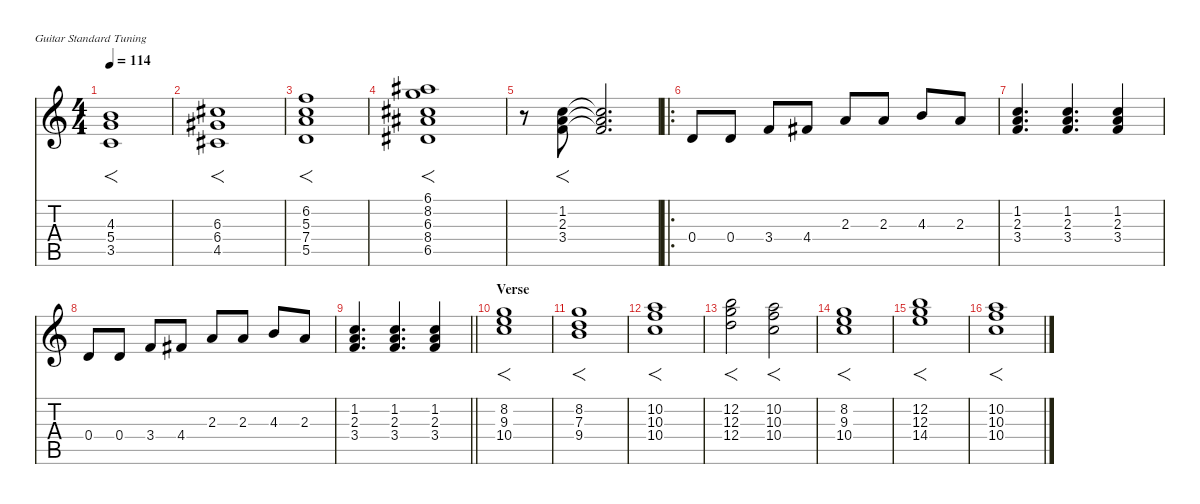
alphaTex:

\defaultSystemsLayout 4
\hideDynamics
\bracketExtendMode nobrackets
\singleTrackTrackNamePolicy hidden
\multiTrackTrackNamePolicy hidden
\firstSystemTrackNameMode fullname
\firstSystemTrackNameOrientation horizontal
\otherSystemsTrackNameOrientation horizontal
\track ("Backing" "el.guit.") {defaultSystemsLayout 8 instrument electricguitarclean}
\staff {score tabs}
\tuning (E4 B3 G3 D3 A2 E2)
\ts (4 4)
\beaming (8 2 2 2 2)
\tempo 114
\clef g2
\ks c
(4.3 5.4 3.5).1{f dy fff instrument electricguitarclean beam Up} |
(6.3{acc #} 6.4{acc #} 4.5{acc #}).1{f beam Up} |
(6.2 5.3 7.4 5.5).1{f beam Up} |
(6.1{acc #} 8.2 6.3{acc #} 8.4{acc #} 6.5{acc #}).1{f beam Down} |
r.8{beam Down} (1.2 2.3 3.4).8{f beam Up} (1.2{t} 2.3{t} 3.4{t}).2{d dy f beam Up} |
\ro
0.4.8{beam Up} 0.4.8{beam Up} 3.4.8{beam Up} 4.4{acc #}.8{beam Up} 2.3.8{beam Up} 2.3.8{beam Up} 4.3.8{beam Up} 2.3.8{beam Up} |
(1.2 2.3 3.4).4{d dy mf beam Up} (1.2 2.3 3.4).4{d beam Up} (1.2 2.3 3.4).4{beam Up} |
0.4.8{dy f beam Up} 0.4.8{beam Up} 3.4.8{beam Up} 4.4{acc #}.8{beam Up} 2.3.8{beam Up} 2.3.8{beam Up} 4.3.8{beam Up} 2.3.8{beam Up} |
\barLineRight lightlight
(1.2 2.3 3.4).4{d dy mf beam Up} (1.2 2.3 3.4).4{d beam Up} (1.2 2.3 3.4).4{beam Up} |
\section ("" "Verse")
(8.2 9.3 10.4).1{f dy fff beam Down} |
(8.2 7.3 9.4).1{f beam Down} |
(10.2 10.3 10.4).1{f beam Down} |
(12.2 12.3 12.4).2{f dy ff beam Down} (10.2 10.3 10.4).2{f beam Down} |
(8.2 9.3 10.4).1{f dy fff beam Down} |
(12.2 12.3 14.4).1{f beam Down} |
(10.2 10.3 10.4).1{f beam Down}
